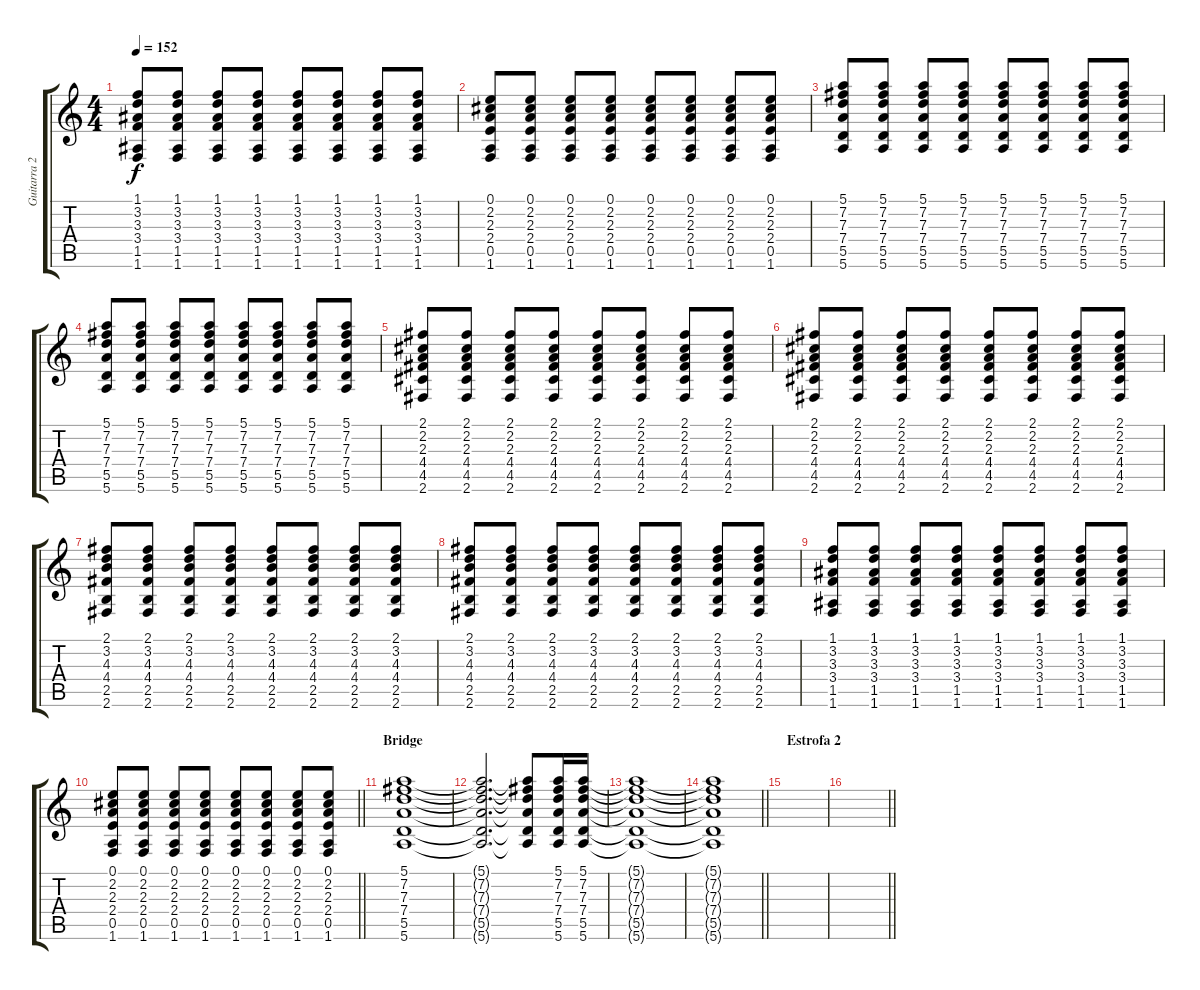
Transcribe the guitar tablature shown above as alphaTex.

\track ("Guitarra 2" "Guitarra 2") {instrument overdrivenguitar}
\staff {score tabs}
\tuning (E4 B3 G3 D3 A2 E2) {hide}
\ts (4 4)
\tempo 152
\clef g2
\ks c
(1.1 3.2 3.3 3.4 1.5 1.6).8{dy f} (1.1 3.2 3.3 3.4 1.5 1.6).8 (1.1 3.2 3.3 3.4 1.5 1.6).8 (1.1 3.2 3.3 3.4 1.5 1.6).8 (1.1 3.2 3.3 3.4 1.5 1.6).8 (1.1 3.2 3.3 3.4 1.5 1.6).8 (1.1 3.2 3.3 3.4 1.5 1.6).8 (1.1 3.2 3.3 3.4 1.5 1.6).8 |
(0.1 2.2 2.3 2.4 0.5 1.6).8 (0.1 2.2 2.3 2.4 0.5 1.6).8 (0.1 2.2 2.3 2.4 0.5 1.6).8 (0.1 2.2 2.3 2.4 0.5 1.6).8 (0.1 2.2 2.3 2.4 0.5 1.6).8 (0.1 2.2 2.3 2.4 0.5 1.6).8 (0.1 2.2 2.3 2.4 0.5 1.6).8 (0.1 2.2 2.3 2.4 0.5 1.6).8 |
(5.1 7.2 7.3 7.4 5.5 5.6).8 (5.1 7.2 7.3 7.4 5.5 5.6).8 (5.1 7.2 7.3 7.4 5.5 5.6).8 (5.1 7.2 7.3 7.4 5.5 5.6).8 (5.1 7.2 7.3 7.4 5.5 5.6).8 (5.1 7.2 7.3 7.4 5.5 5.6).8 (5.1 7.2 7.3 7.4 5.5 5.6).8 (5.1 7.2 7.3 7.4 5.5 5.6).8 |
(5.1 7.2 7.3 7.4 5.5 5.6).8 (5.1 7.2 7.3 7.4 5.5 5.6).8 (5.1 7.2 7.3 7.4 5.5 5.6).8 (5.1 7.2 7.3 7.4 5.5 5.6).8 (5.1 7.2 7.3 7.4 5.5 5.6).8 (5.1 7.2 7.3 7.4 5.5 5.6).8 (5.1 7.2 7.3 7.4 5.5 5.6).8 (5.1 7.2 7.3 7.4 5.5 5.6).8 |
(2.1 2.2 2.3 4.4 4.5 2.6).8 (2.1 2.2 2.3 4.4 4.5 2.6).8 (2.1 2.2 2.3 4.4 4.5 2.6).8 (2.1 2.2 2.3 4.4 4.5 2.6).8 (2.1 2.2 2.3 4.4 4.5 2.6).8 (2.1 2.2 2.3 4.4 4.5 2.6).8 (2.1 2.2 2.3 4.4 4.5 2.6).8 (2.1 2.2 2.3 4.4 4.5 2.6).8 |
(2.1 2.2 2.3 4.4 4.5 2.6).8 (2.1 2.2 2.3 4.4 4.5 2.6).8 (2.1 2.2 2.3 4.4 4.5 2.6).8 (2.1 2.2 2.3 4.4 4.5 2.6).8 (2.1 2.2 2.3 4.4 4.5 2.6).8 (2.1 2.2 2.3 4.4 4.5 2.6).8 (2.1 2.2 2.3 4.4 4.5 2.6).8 (2.1 2.2 2.3 4.4 4.5 2.6).8 |
(2.1 3.2 4.3 4.4 2.5 2.6).8 (2.1 3.2 4.3 4.4 2.5 2.6).8 (2.1 3.2 4.3 4.4 2.5 2.6).8 (2.1 3.2 4.3 4.4 2.5 2.6).8 (2.1 3.2 4.3 4.4 2.5 2.6).8 (2.1 3.2 4.3 4.4 2.5 2.6).8 (2.1 3.2 4.3 4.4 2.5 2.6).8 (2.1 3.2 4.3 4.4 2.5 2.6).8 |
(2.1 3.2 4.3 4.4 2.5 2.6).8 (2.1 3.2 4.3 4.4 2.5 2.6).8 (2.1 3.2 4.3 4.4 2.5 2.6).8 (2.1 3.2 4.3 4.4 2.5 2.6).8 (2.1 3.2 4.3 4.4 2.5 2.6).8 (2.1 3.2 4.3 4.4 2.5 2.6).8 (2.1 3.2 4.3 4.4 2.5 2.6).8 (2.1 3.2 4.3 4.4 2.5 2.6).8 |
(1.1 3.2 3.3 3.4 1.5 1.6).8 (1.1 3.2 3.3 3.4 1.5 1.6).8 (1.1 3.2 3.3 3.4 1.5 1.6).8 (1.1 3.2 3.3 3.4 1.5 1.6).8 (1.1 3.2 3.3 3.4 1.5 1.6).8 (1.1 3.2 3.3 3.4 1.5 1.6).8 (1.1 3.2 3.3 3.4 1.5 1.6).8 (1.1 3.2 3.3 3.4 1.5 1.6).8 |
\barLineRight lightlight
(0.1 2.2 2.3 2.4 0.5 1.6).8 (0.1 2.2 2.3 2.4 0.5 1.6).8 (0.1 2.2 2.3 2.4 0.5 1.6).8 (0.1 2.2 2.3 2.4 0.5 1.6).8 (0.1 2.2 2.3 2.4 0.5 1.6).8 (0.1 2.2 2.3 2.4 0.5 1.6).8 (0.1 2.2 2.3 2.4 0.5 1.6).8 (0.1 2.2 2.3 2.4 0.5 1.6).8 |
\section ("" "Bridge")
(5.1 7.2 7.3 7.4 5.5 5.6).1 |
(5.1{t} 7.2{t} 7.3{t} 7.4{t} 5.5{t} 5.6{t}).2{d} (5.1{t} 7.2{t} 7.3{t} 7.4{t} 5.5{t} 5.6{t}).8 (5.1 7.2 7.3 7.4 5.5 5.6).16 (5.1 7.2 7.3 7.4 5.5 5.6).16 |
(5.1{t} 7.2{t} 7.3{t} 7.4{t} 5.5{t} 5.6{t}).1 |
\barLineRight lightlight
(5.1{t} 7.2{t} 7.3{t} 7.4{t} 5.5{t} 5.6{t}).1 |
\section ("" "Estrofa 2")
|
\barLineRight lightlight
